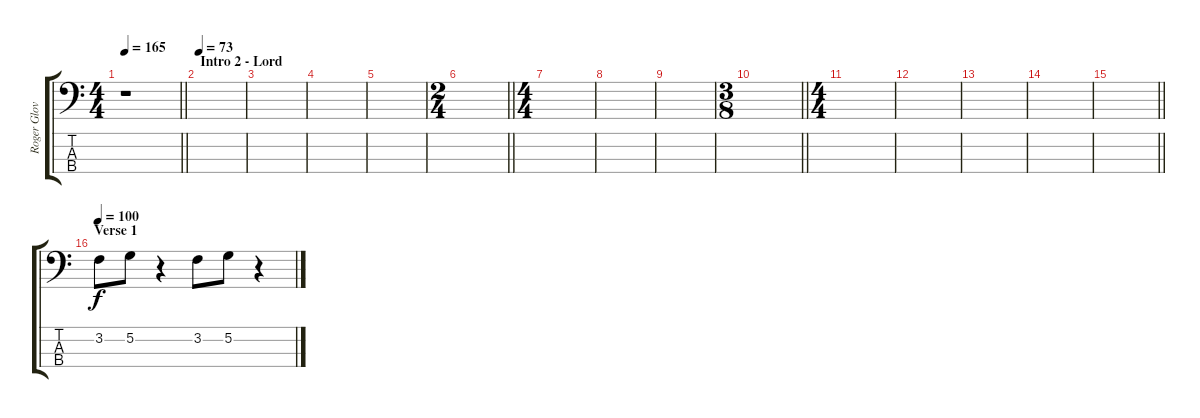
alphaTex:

\track ("Roger Glover - Bass" "Roger Glov") {instrument electricbasspick}
\staff {score tabs}
\tuning (G2 D2 A1 E1) {hide}
\ts (4 4)
\tempo 165
\clef f4
\barLineRight lightlight
\ks c
r.1{dy f} |
\section ("" "Intro 2 - Lord")
\tempo 73
|
|
|
|
\ts (2 4)
\barLineRight lightlight
|
\ts (4 4)
|
|
|
\ts (3 8)
\barLineRight lightlight
|
\ts (4 4)
|
|
|
|
\barLineRight lightlight
|
\section ("" "Verse 1")
\tempo 100
3.2.8 5.2.8 r.4 3.2.8 5.2.8 r.4
